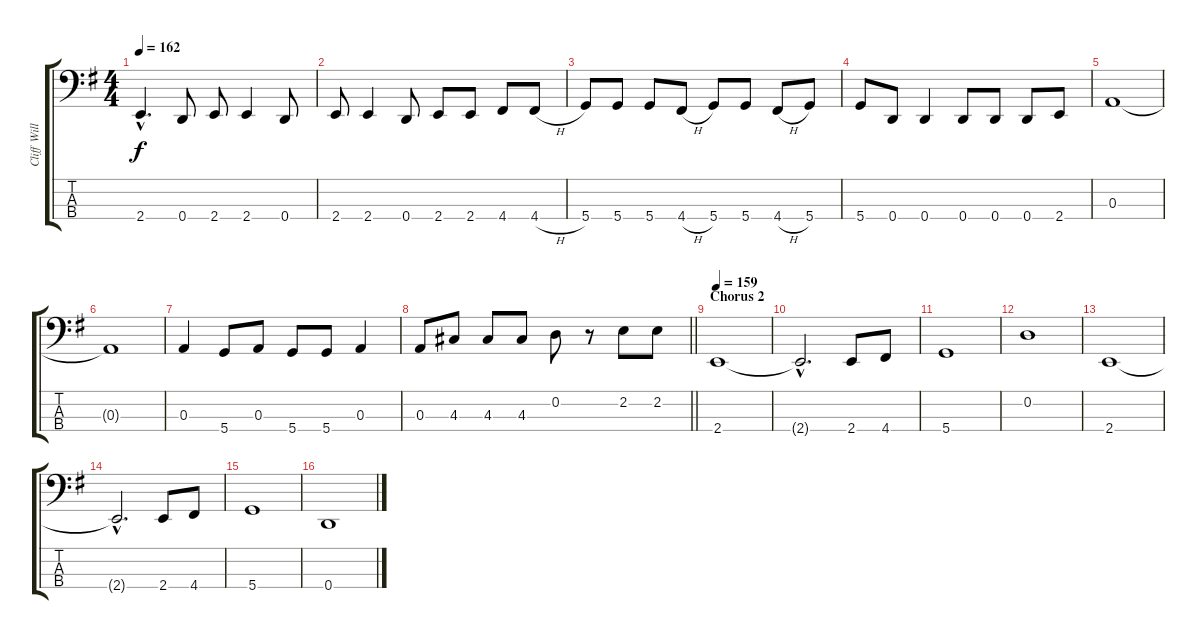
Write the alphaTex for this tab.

\track ("Cliff Williams" "Cliff Will") {instrument electricbasspick}
\staff {score tabs}
\tuning (G2 D2 A1 D1) {hide}
\ts (4 4)
\tempo 162
\clef f4
\ks g
2.4{hac}.4{d dy f} 0.4.8 2.4.8 2.4.4 0.4.8 |
2.4.8 2.4.4 0.4.8 2.4.8 2.4.8 4.4.8 4.4{h}.8 |
5.4.8 5.4.8 5.4.8 4.4{h}.8 5.4.8 5.4.8 4.4{h}.8 5.4.8 |
5.4.8 0.4.8 0.4.4 0.4.8 0.4.8 0.4.8 2.4.8 |
0.3.1 |
0.3{t}.1 |
0.3.4 5.4.8 0.3.8 5.4.8 5.4.8 0.3.4 |
\barLineRight lightlight
0.3.8 4.3.8 4.3.8 4.3.8 0.2.8 r.8 2.2.8 2.2.8 |
\section ("" "Chorus 2")
\tempo 159
2.4.1 |
2.4{hac t}.2{d} 2.4.8 4.4.8 |
5.4.1 |
0.2.1 |
2.4.1 |
2.4{hac t}.2{d} 2.4.8 4.4.8 |
5.4.1 |
0.4.1
